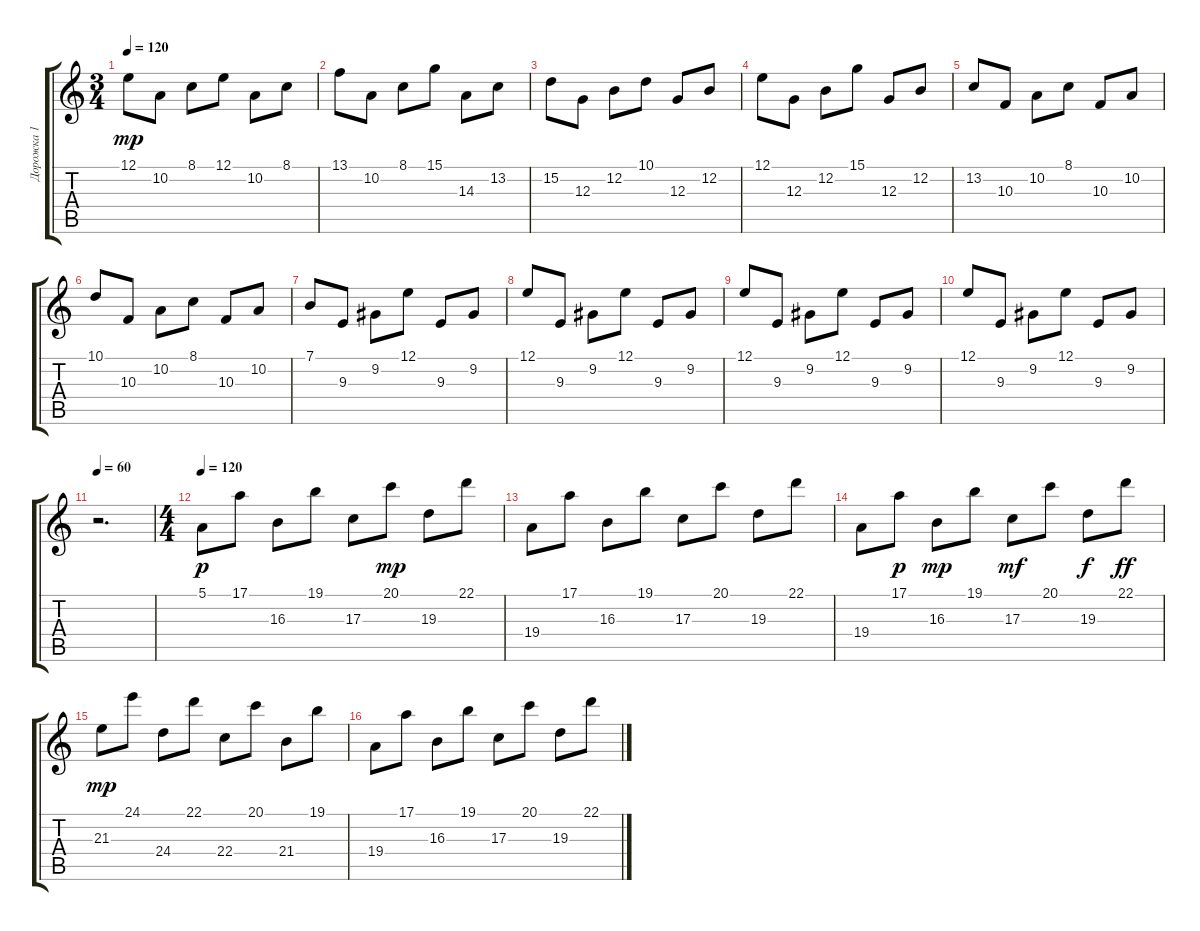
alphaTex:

\track ("Дорожка 1" "Дорожка 1") {instrument acousticgrandpiano}
\staff {score tabs}
\tuning (E4 B3 G3 D3 A2 E2) {hide}
\ts (3 4)
\tempo 120
\clef g2
\ks c
12.1.8{dy mp} 10.2.8 8.1.8 12.1.8 10.2.8 8.1.8 |
13.1.8 10.2.8 8.1.8 15.1.8 14.3.8 13.2.8 |
15.2.8 12.3.8 12.2.8 10.1.8 12.3.8 12.2.8 |
12.1.8 12.3.8 12.2.8 15.1.8 12.3.8 12.2.8 |
13.2.8 10.3.8 10.2.8 8.1.8 10.3.8 10.2.8 |
10.1.8 10.3.8 10.2.8 8.1.8 10.3.8 10.2.8 |
7.1.8 9.3.8 9.2.8 12.1.8 9.3.8 9.2.8 |
12.1.8 9.3.8 9.2.8 12.1.8 9.3.8 9.2.8 |
12.1.8 9.3.8 9.2.8 12.1.8 9.3.8 9.2.8 |
12.1.8 9.3.8 9.2.8 12.1.8 9.3.8 9.2.8 |
\tempo 60
r.2{d} |
\ts (4 4)
\tempo 120
5.1.8{dy p} 17.1.8 16.3.8 19.1.8 17.3.8 20.1.8{dy mp} 19.3.8 22.1.8 |
19.4.8 17.1.8 16.3.8 19.1.8 17.3.8 20.1.8 19.3.8 22.1.8 |
19.4.8 17.1.8{dy p} 16.3.8{dy mp} 19.1.8 17.3.8{dy mf} 20.1.8 19.3.8{dy f} 22.1.8{dy ff} |
21.3.8{dy mp} 24.1.8 24.4.8 22.1.8 22.4.8 20.1.8 21.4.8 19.1.8 |
19.4.8 17.1.8 16.3.8 19.1.8 17.3.8 20.1.8 19.3.8 22.1.8
